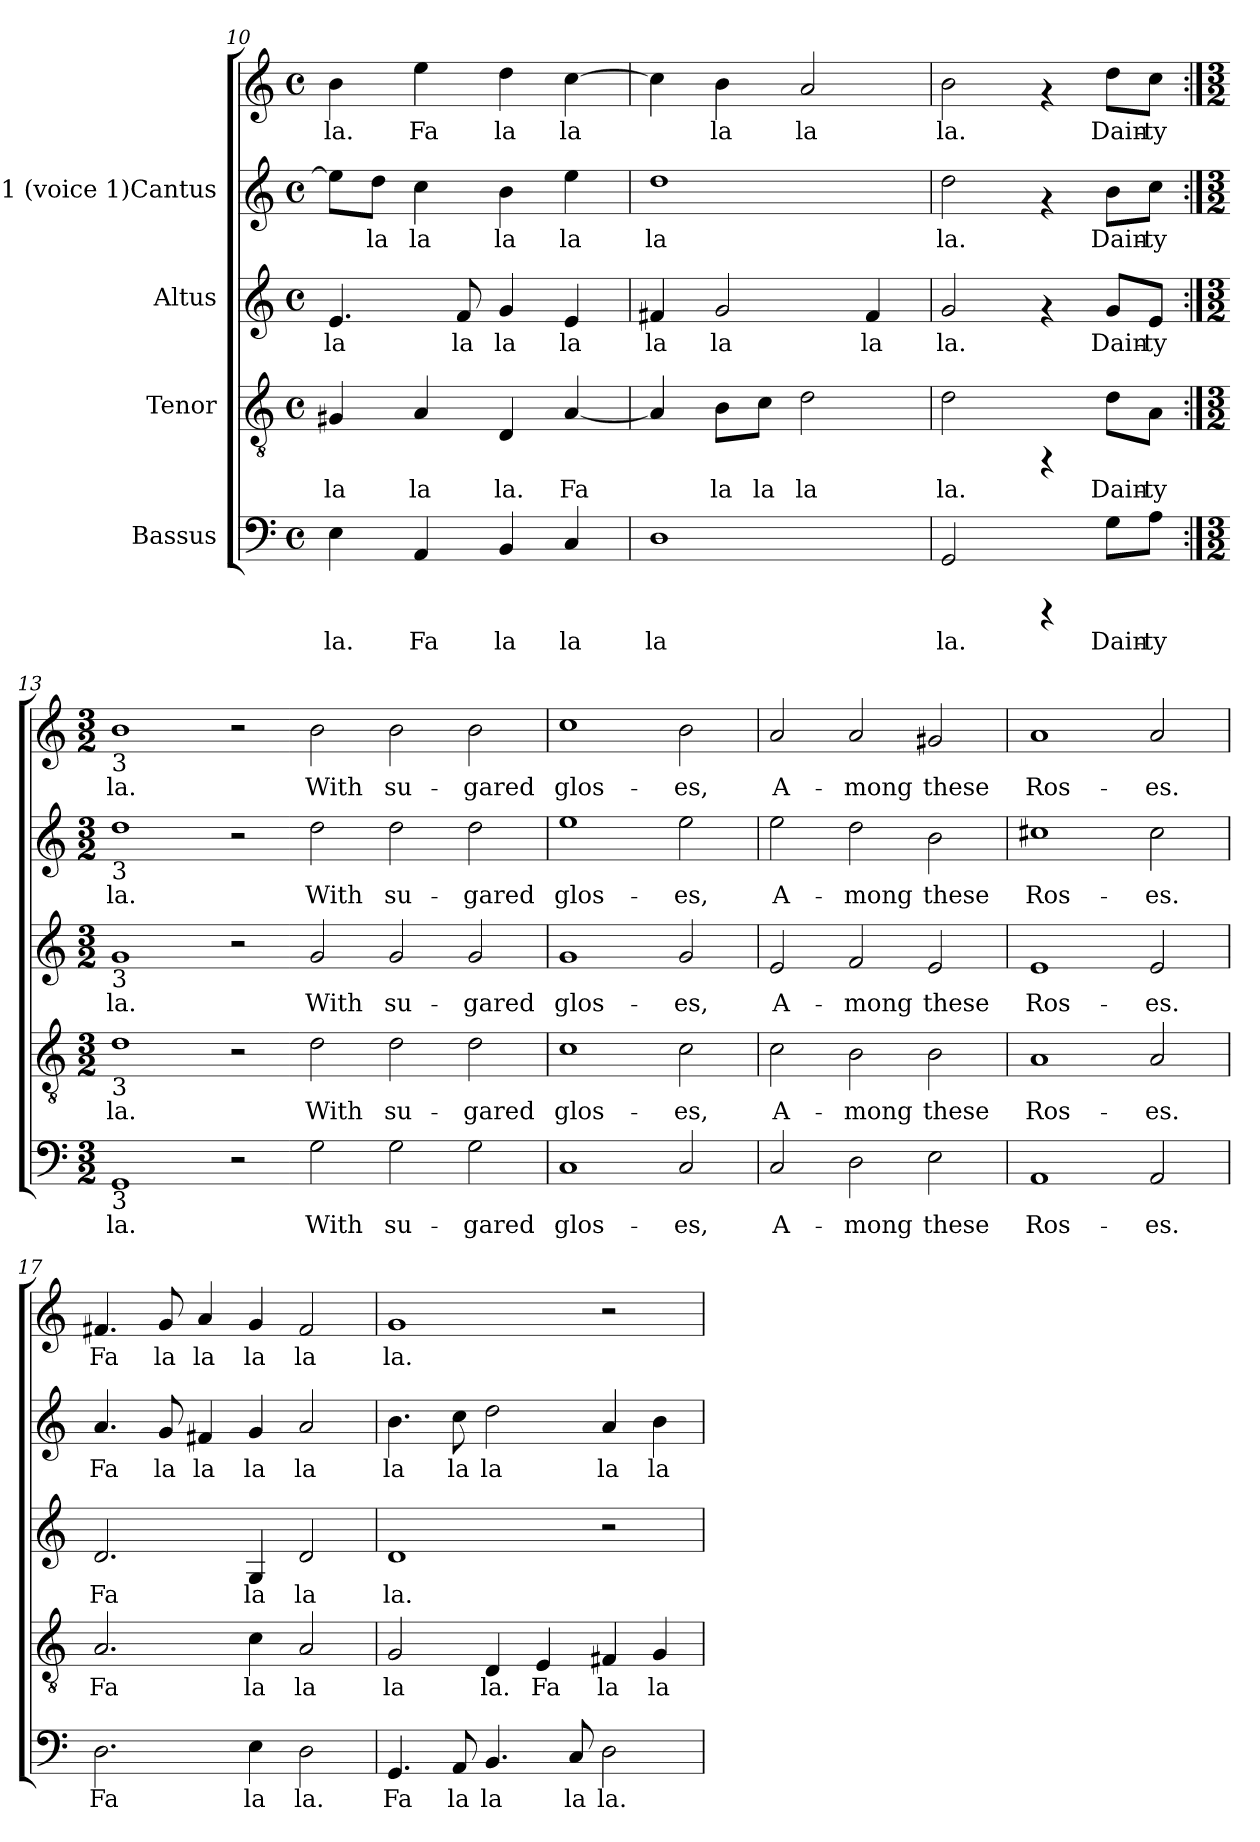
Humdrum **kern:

**kern	**text	**kern	**text	**kern	**text	**kern	**text	**kern	**text
*part4	*part4	*part3	*part3	*part2	*part2	*part1	*part1	*part1	*part1
*staff5	*staff5	*staff4	*staff4	*staff3	*staff3	*staff2	*staff2	*staff1	*staff1
*I"Bassus	*	*I"Tenor	*	*I"Altus	*	*I"P1 (voice 1)Cantus	*	*	*
*clefF4	*	*clefGv2	*	*clefG2	*	*clefG2	*	*clefG2	*
*M4/4	*	*M4/4	*	*M4/4	*	*M4/4	*	*M4/4	*
*met(c)	*	*met(c)	*	*met(c)	*	*met(c)	*	*met(c)	*
=10	=10	=10	=10	=10	=10	=10	=10	=10	=10
!	!LO:LY:b:cj	!	!LO:LY:b:cj	!	!LO:LY:b:cj	!	!LO:LY:b:cj	!	!LO:LY:b:cj
4E\	la.	4G#X/	la	4.e/	la	8ee\L]	.	4b\	la.
!	!	!	!	!	!	!	!LO:LY:b:cj	!	!
.	.	.	.	.	.	8dd\J	la	.	.
!	!LO:LY:b:cj	!	!LO:LY:b:cj	!	!	!	!LO:LY:b:cj	!	!LO:LY:b:cj
4AA/	Fa	4A/	la	.	.	4cc\	la	4ee\	Fa
!	!	!	!	!	!LO:LY:b:cj	!	!	!	!
.	.	.	.	8f/	la	.	.	.	.
!	!LO:LY:b:cj	!	!LO:LY:b:cj	!	!LO:LY:b:cj	!	!LO:LY:b:cj	!	!LO:LY:b:cj
4BB/	la	4D/	la.	4g/	la	4b\	la	4dd\	la
!	!LO:LY:b:cj	!	!LO:LY:b:cj	!	!LO:LY:b:cj	!	!LO:LY:b:cj	!	!LO:LY:b:cj
4C/	la	[<4A/	Fa	4e/	la	4ee\	la	[>4cc\	la
=11	=11	=11	=11	=11	=11	=11	=11	=11	=11
!	!LO:LY:b:cj	!	!LO:LY:b:cj	!	!LO:LY:b:cj	!	!LO:LY:b:cj	!	!LO:LY:b:cj
1D	la	4A/]	.	4f#X/	la	1dd	la	4cc\]	.
!	!	!	!LO:LY:b:cj	!	!LO:LY:b:cj	!	!	!	!LO:LY:b:cj
.	.	8B\L	la	2g/	la	.	.	4b\	la
!	!	!	!LO:LY:b:cj	!	!	!	!	!	!
.	.	8c\J	la	.	.	.	.	.	.
!	!	!	!LO:LY:b:cj	!	!	!	!	!	!LO:LY:b:cj
.	.	2d\	la	.	.	.	.	2a/	la
!	!	!	!	!	!LO:LY:b:cj	!	!	!	!
.	.	.	.	4f#/	la	.	.	.	.
=12	=12	=12	=12	=12	=12	=12	=12	=12	=12
!	!LO:LY:b:cj	!	!LO:LY:b:cj	!	!LO:LY:b:cj	!	!LO:LY:b:cj	!	!LO:LY:b:cj
2GG/	la.	2d\	la.	2g/	la.	2dd\	la.	2b\	la.
4rCCC	.	4rFF	.	4rf	.	4rf	.	4rf	.
!	!LO:LY:b:cj	!	!LO:LY:b:cj	!	!LO:LY:b:cj	!	!LO:LY:b:cj	!	!LO:LY:b:cj
8G\L	Dain-	8d\L	Dain-	8g/L	Dain-	8b\L	Dain-	8dd\L	Dain-
!	!LO:LY:b:cj	!	!LO:LY:b:cj	!	!LO:LY:b:cj	!	!LO:LY:b:cj	!	!LO:LY:b:cj
8A\J	-ty	8A\J	-ty	8e/J	-ty	8cc\J	-ty	8cc\J	-ty
!!LO:LB:g=z
=13:|!	=13:|!	=13:|!	=13:|!	=13:|!	=13:|!	=13:|!	=13:|!	=13:|!	=13:|!
*M3/2	*	*M3/2	*	*M3/2	*	*M3/2	*	*M3/2	*
*	*	*	*	*	*	*	*	*MM216	*
!	!	!	!	!	!	!	!	!LO:TX:b:t=3	!
!	!	!	!	!	!	!LO:TX:b:t=3	!	!	!
!	!	!	!	!LO:TX:b:t=3	!	!	!	!	!
!	!	!LO:TX:b:t=3	!	!	!	!	!	!	!
!LO:TX:b:t=3	!	!	!	!	!	!	!	!	!
!	!LO:LY:b:cj	!	!LO:LY:b:cj	!	!LO:LY:b:cj	!	!LO:LY:b:cj	!	!LO:LY:b:cj
1GG	la.	1d	la.	1g	la.	1dd	la.	1b	la.
2r	.	2r	.	2r	.	2r	.	2r	.
!	!LO:LY:b:cj	!	!LO:LY:b:cj	!	!LO:LY:b:cj	!	!LO:LY:b:cj	!	!LO:LY:b:cj
2G\	With	2d\	With	2g/	With	2dd\	With	2b\	With
!	!LO:LY:b:cj	!	!LO:LY:b:cj	!	!LO:LY:b:cj	!	!LO:LY:b:cj	!	!LO:LY:b:cj
2G\	su-	2d\	su-	2g/	su-	2dd\	su-	2b\	su-
!	!LO:LY:b:cj	!	!LO:LY:b:cj	!	!LO:LY:b:cj	!	!LO:LY:b:cj	!	!LO:LY:b:cj
2G\	-gared	2d\	-gared	2g/	-gared	2dd\	-gared	2b\	-gared
=14	=14	=14	=14	=14	=14	=14	=14	=14	=14
!	!LO:LY:b:cj	!	!LO:LY:b:cj	!	!LO:LY:b:cj	!	!LO:LY:b:cj	!	!LO:LY:b:cj
1C	glos-	1c	glos-	1g	glos-	1ee	glos-	1cc	glos-
!	!LO:LY:b:cj	!	!LO:LY:b:cj	!	!LO:LY:b:cj	!	!LO:LY:b:cj	!	!LO:LY:b:cj
2C/	-es,	2c\	-es,	2g/	-es,	2ee\	-es,	2b\	-es,
=15	=15	=15	=15	=15	=15	=15	=15	=15	=15
!	!LO:LY:b:cj	!	!LO:LY:b:cj	!	!LO:LY:b:cj	!	!LO:LY:b:cj	!	!LO:LY:b:cj
2C/	A-	2c\	A-	2e/	A-	2ee\	A-	2a/	A-
!	!LO:LY:b:cj	!	!LO:LY:b:cj	!	!LO:LY:b:cj	!	!LO:LY:b:cj	!	!LO:LY:b:cj
2D\	-mong	2B\	-mong	2f/	-mong	2dd\	-mong	2a/	-mong
!	!LO:LY:b:cj	!	!LO:LY:b:cj	!	!LO:LY:b:cj	!	!LO:LY:b:cj	!	!LO:LY:b:cj
2E\	these	2B\	these	2e/	these	2b\	these	2g#X/	these
=16	=16	=16	=16	=16	=16	=16	=16	=16	=16
!	!LO:LY:b:cj	!	!LO:LY:b:cj	!	!LO:LY:b:cj	!	!LO:LY:b:cj	!	!LO:LY:b:cj
1AA	Ros-	1A	Ros-	1e	Ros-	1cc#X	Ros-	1a	Ros-
!	!LO:LY:b:cj	!	!LO:LY:b:cj	!	!LO:LY:b:cj	!	!LO:LY:b:cj	!	!LO:LY:b:cj
2AA/	-es.	2A/	-es.	2e/	-es.	2cc#\	-es.	2a/	-es.
!!LO:PB:g=z
=17	=17	=17	=17	=17	=17	=17	=17	=17	=17
!	!LO:LY:b:cj	!	!LO:LY:b:cj	!	!LO:LY:b:cj	!	!LO:LY:b:cj	!	!LO:LY:b:cj
2.D\	Fa	2.A/	Fa	2.d/	Fa	4.a/	Fa	4.f#X/	Fa
!	!	!	!	!	!	!	!LO:LY:b:cj	!	!LO:LY:b:cj
.	.	.	.	.	.	8g/	la	8g/	la
!	!	!	!	!	!	!	!LO:LY:b:cj	!	!LO:LY:b:cj
.	.	.	.	.	.	4f#X/	la	4a/	la
!	!LO:LY:b:cj	!	!LO:LY:b:cj	!	!LO:LY:b:cj	!	!LO:LY:b:cj	!	!LO:LY:b:cj
4E\	la	4c\	la	4G/	la	4g/	la	4g/	la
!	!LO:LY:b:cj	!	!LO:LY:b:cj	!	!LO:LY:b:cj	!	!LO:LY:b:cj	!	!LO:LY:b:cj
2D\	la.	2A/	la	2d/	la	2a/	la	2f#/	la
=18	=18	=18	=18	=18	=18	=18	=18	=18	=18
!	!LO:LY:b:cj	!	!LO:LY:b:cj	!	!LO:LY:b:cj	!	!LO:LY:b:cj	!	!LO:LY:b:cj
4.GG/	Fa	2G/	la	1d	la.	4.b\	la	1g	la.
!	!LO:LY:b:cj	!	!	!	!	!	!LO:LY:b:cj	!	!
8AA/	la	.	.	.	.	8cc\	la	.	.
!	!LO:LY:b:cj	!	!LO:LY:b:cj	!	!	!	!LO:LY:b:cj	!	!
4.BB/	la	4D/	la.	.	.	2dd\	la	.	.
!	!	!	!LO:LY:b:cj	!	!	!	!	!	!
.	.	4E/	Fa	.	.	.	.	.	.
!	!LO:LY:b:cj	!	!	!	!	!	!	!	!
8C/	la	.	.	.	.	.	.	.	.
!	!LO:LY:b:cj	!	!LO:LY:b:cj	!	!	!	!LO:LY:b:cj	!	!
2D\	la.	4F#X/	la	2r	.	4a/	la	2r	.
!	!	!	!LO:LY:b:cj	!	!	!	!LO:LY:b:cj	!	!
.	.	4G/	la	.	.	4b\	la	.	.
=	=	=	=	=	=	=	=	=	=
*-	*-	*-	*-	*-	*-	*-	*-	*-	*-
